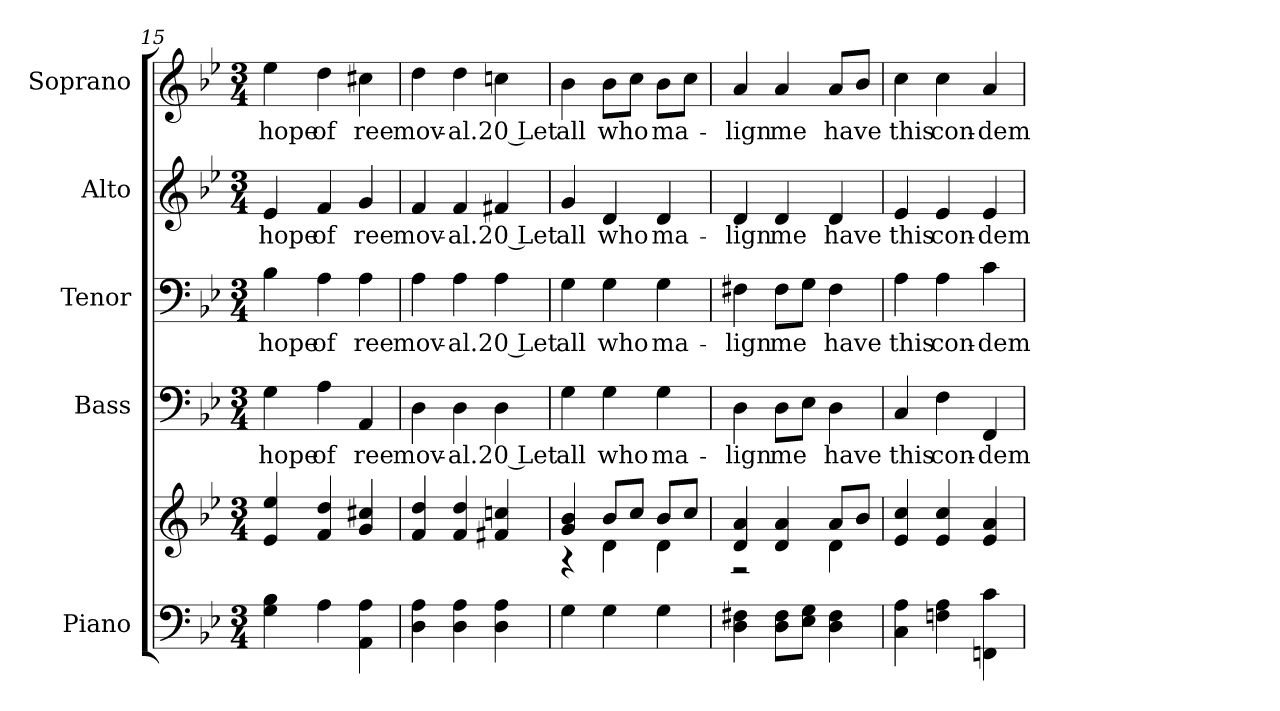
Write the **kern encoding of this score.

**kern	**kern	**kern	**text	**kern	**text	**kern	**text	**kern	**text
*part5	*part5	*part4	*part4	*part3	*part3	*part2	*part2	*part1	*part1
*staff6	*staff5	*staff4	*staff4	*staff3	*staff3	*staff2	*staff2	*staff1	*staff1
*I"Piano	*	*I"Bass	*	*I"Tenor	*	*I"Alto	*	*I"Soprano	*
*I'Pno.	*	*I'B.	*	*I'T.	*	*I'A.	*	*I'S.	*
*clefF4	*clefG2	*clefF4	*	*clefF4	*	*clefG2	*	*clefG2	*
*k[b-e-]	*k[b-e-]	*k[b-e-]	*	*k[b-e-]	*	*k[b-e-]	*	*k[b-e-]	*
*B-:	*B-:	*B-:	*	*B-:	*	*B-:	*	*B-:	*
*M3/4	*M3/4	*M3/4	*	*M3/4	*	*M3/4	*	*M3/4	*
=15	=15	=15	=15	=15	=15	=15	=15	=15	=15
!	!	!	!LO:LY:b:color=#000000	!	!	!	!	!	!
!	!	!	!	!	!LO:LY:b:color=#000000	!	!	!	!
!	!	!	!	!	!	!	!LO:LY:b:color=#000000	!	!
!	!	!	!	!	!	!	!	!	!LO:LY:b:color=#000000
4Gi\ 4B-i	4e-i/ 4ee-i	4Gi\	hope	4B-i\	hope	4e-i/	hope	4ee-i\	hope
!	!	!	!LO:LY:b:color=#000000	!	!	!	!	!	!
!	!	!	!	!	!LO:LY:b:color=#000000	!	!	!	!
!	!	!	!	!	!	!	!LO:LY:b:color=#000000	!	!
!	!	!	!	!	!	!	!	!	!LO:LY:b:color=#000000
4Ai\	4fi/ 4ddi	4Ai\	of	4Ai\	of	4fi/	of	4ddi\	of
!	!	!	!LO:LY:b:color=#000000	!	!	!	!	!	!
!	!	!	!	!	!LO:LY:b:color=#000000	!	!	!	!
!	!	!	!	!	!	!	!LO:LY:b:color=#000000	!	!
!	!	!	!	!	!	!	!	!	!LO:LY:b:color=#000000
4AAi\ 4Ai	4gi/ 4cc#Xi	4AAi/	ree	4Ai\	ree	4gi/	ree	4cc#Xi\	ree
=16	=16	=16	=16	=16	=16	=16	=16	=16	=16
!	!	!	!LO:LY:b:color=#000000	!	!	!	!	!	!
!	!	!	!	!	!LO:LY:b:color=#000000	!	!	!	!
!	!	!	!	!	!	!	!LO:LY:b:color=#000000	!	!
!	!	!	!	!	!	!	!	!	!LO:LY:b:color=#000000
4Di\ 4Ai	4fi/ 4ddi	4Di\	mov-	4Ai\	mov-	4fi/	mov-	4ddi\	mov-
!	!	!	!LO:LY:b:color=#000000	!	!	!	!	!	!
!	!	!	!	!	!LO:LY:b:color=#000000	!	!	!	!
!	!	!	!	!	!	!	!LO:LY:b:color=#000000	!	!
!	!	!	!	!	!	!	!	!	!LO:LY:b:color=#000000
4Di\ 4Ai	4fi/ 4ddi	4Di\	-al.	4Ai\	-al.	4fi/	-al.	4ddi\	-al.
!	!	!	!LO:LY:b:color=#000000	!	!	!	!	!	!
!	!	!	!	!	!LO:LY:b:color=#000000	!	!	!	!
!	!	!	!	!	!	!	!LO:LY:b:color=#000000	!	!
!	!	!	!	!	!	!	!	!	!LO:LY:b:color=#000000
4Di\ 4Ai	4f#Xi/ 4ccni	4Di\	20 Let	4Ai\	20 Let	4f#Xi/	20 Let	4ccni\	20 Let
!!LO:PB:g=z
=17	=17	=17	=17	=17	=17	=17	=17	=17	=17
*	*^	*	*	*	*	*	*	*	*
!	!	!	!	!LO:LY:b:color=#000000	!	!	!	!	!	!
!	!	!	!	!	!	!LO:LY:b:color=#000000	!	!	!	!
!	!	!	!	!	!	!	!	!LO:LY:b:color=#000000	!	!
!	!	!	!	!	!	!	!	!	!	!LO:LY:b:color=#000000
4Gi\	4gi/ 4b-i	4r	4Gi\	all	4Gi\	all	4gi/	all	4b-i\	all
!	!	!	!	!LO:LY:b:color=#000000	!	!	!	!	!	!
!	!	!	!	!	!	!LO:LY:b:color=#000000	!	!	!	!
!	!	!	!	!	!	!	!	!LO:LY:b:color=#000000	!	!
!	!	!	!	!	!	!	!	!	!	!LO:LY:b:color=#000000
4Gi\	8b-i/L	4di\	4Gi\	who	4Gi\	who	4di/	who	8b-i\L	who
.	8cci/J	.	.	.	.	.	.	.	8cci\J	.
!	!	!	!	!LO:LY:b:color=#000000	!	!	!	!	!	!
!	!	!	!	!	!	!LO:LY:b:color=#000000	!	!	!	!
!	!	!	!	!	!	!	!	!LO:LY:b:color=#000000	!	!
!	!	!	!	!	!	!	!	!	!	!LO:LY:b:color=#000000
4Gi\	8b-i/L	4di\	4Gi\	ma-	4Gi\	ma-	4di/	ma-	8b-i\L	ma-
.	8cci/J	.	.	.	.	.	.	.	8cci\J	.
=18	=18	=18	=18	=18	=18	=18	=18	=18	=18	=18
!	!	!	!	!LO:LY:b:color=#000000	!	!	!	!	!	!
!	!	!	!	!	!	!LO:LY:b:color=#000000	!	!	!	!
!	!	!	!	!	!	!	!	!LO:LY:b:color=#000000	!	!
!	!	!	!	!	!	!	!	!	!	!LO:LY:b:color=#000000
4Di\ 4F#Xi	4di/ 4ai	2r	4Di\	-lign	4F#Xi\	-lign	4di/	-lign	4ai/	-lign
!	!	!	!	!LO:LY:b:color=#000000	!	!	!	!	!	!
!	!	!	!	!	!	!LO:LY:b:color=#000000	!	!	!	!
!	!	!	!	!	!	!	!	!LO:LY:b:color=#000000	!	!
!	!	!	!	!	!	!	!	!	!	!LO:LY:b:color=#000000
8Di\ 8F#iL	4di/ 4ai	.	8Di\L	me	8F#i\L	me	4di/	me	4ai/	me
8E-i\ 8GiJ	.	.	8E-i\J	.	8Gi\J	.	.	.	.	.
!	!	!	!	!LO:LY:b:color=#000000	!	!	!	!	!	!
!	!	!	!	!	!	!LO:LY:b:color=#000000	!	!	!	!
!	!	!	!	!	!	!	!	!LO:LY:b:color=#000000	!	!
!	!	!	!	!	!	!	!	!	!	!LO:LY:b:color=#000000
4Di\ 4F#i	8ai/L	4di\	4Di\	have	4F#i\	have	4di/	have	8ai/L	have
.	8b-i/J	.	.	.	.	.	.	.	8b-i/J	.
*	*v	*v	*	*	*	*	*	*	*	*
=19	=19	=19	=19	=19	=19	=19	=19	=19	=19
!	!	!	!LO:LY:b:color=#000000	!	!	!	!	!	!
!	!	!	!	!	!LO:LY:b:color=#000000	!	!	!	!
!	!	!	!	!	!	!	!LO:LY:b:color=#000000	!	!
!	!	!	!	!	!	!	!	!	!LO:LY:b:color=#000000
4Ci\ 4Ai	4e-i/ 4cci	4Ci/	this	4Ai\	this	4e-i/	this	4cci\	this
!	!	!	!LO:LY:b:color=#000000	!	!	!	!	!	!
!	!	!	!	!	!LO:LY:b:color=#000000	!	!	!	!
!	!	!	!	!	!	!	!LO:LY:b:color=#000000	!	!
!	!	!	!	!	!	!	!	!	!LO:LY:b:color=#000000
4Fni\ 4Ai	4e-i/ 4cci	4Fi\	con-	4Ai\	con-	4e-i/	con-	4cci\	con-
!	!	!	!LO:LY:b:color=#000000	!	!	!	!	!	!
!	!	!	!	!	!LO:LY:b:color=#000000	!	!	!	!
!	!	!	!	!	!	!	!LO:LY:b:color=#000000	!	!
!	!	!	!	!	!	!	!	!	!LO:LY:b:color=#000000
4FFni\ 4ci	4e-i/ 4ai	4FFi/	-dem-	4ci\	-dem-	4e-i/	-dem-	4ai/	-dem-
=	=	=	=	=	=	=	=	=	=
*-	*-	*-	*-	*-	*-	*-	*-	*-	*-
